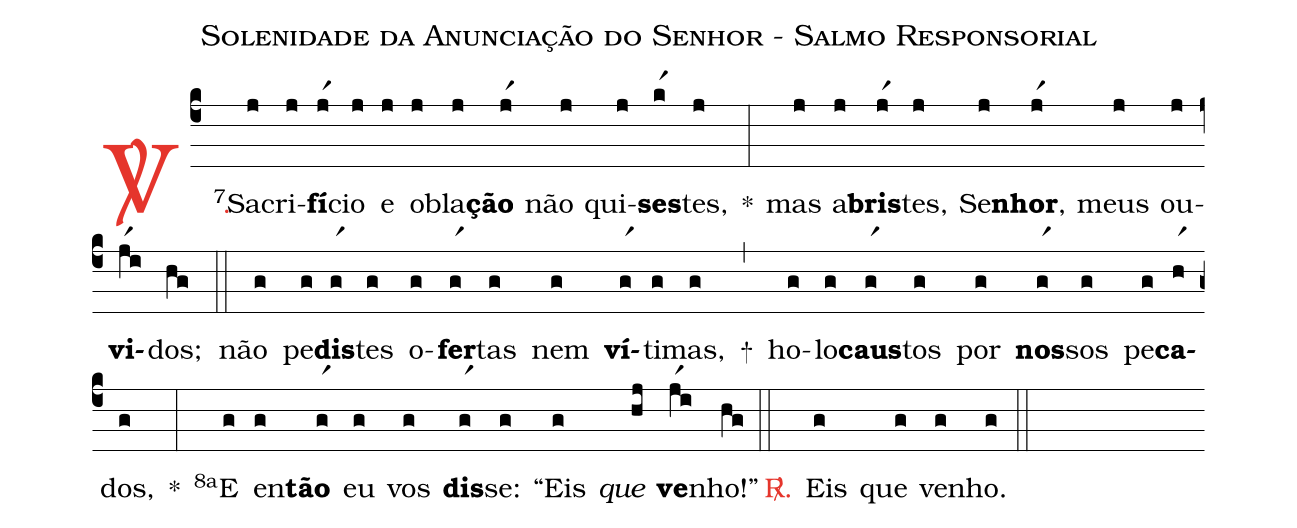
name: Solenidade da Anunciação do Senhor - Salmo Responsorial;
%%
(c4)

<c><sp>V/</sp>.</c>() <v>\VSup{7}</v>Sa(j)cri(j)<b>fí</b>(jr1)cio(j) e(j) o(j)bla(j)<b>ção</b>(jr1) não(j) qui(j)<b>ses</b>(kr1)tes,(j) *(:)
mas(j) a(j)<b>bris</b>(jr1)tes,(j) Se(j)<b>nhor</b>,(jr1) meus(j) ou(j)<b>vi</b>(jr1i)dos;(hg)

(::)

não(g) pe(g)<b>dis</b>(gr1)tes(g) o(g)<b>fer</b>(gr1)tas(g) nem(g) <b>ví</b>(gr1)ti(g)mas,(g) +(,)
ho(g)lo(g)<b>caus</b>(gr1)tos(g) por(g) <b>nos</b>(gr1)sos(g) pe(g)<b>ca</b>(hr1)dos,(g) *(:)
<v>\VSup{8a}</v>E(g) en(g)<b>tão</b>(gr1) eu(g) vos(g) <b>dis</b>(gr1)se:(g) ``Eis(g) <i>que</i>(hj) <b>ve</b>(jr1i)nho!''(hg)

(::)

<c><sp>R/</sp>.</c>() Eis(g) que(g) ve(g)nho.(g)

(::)
